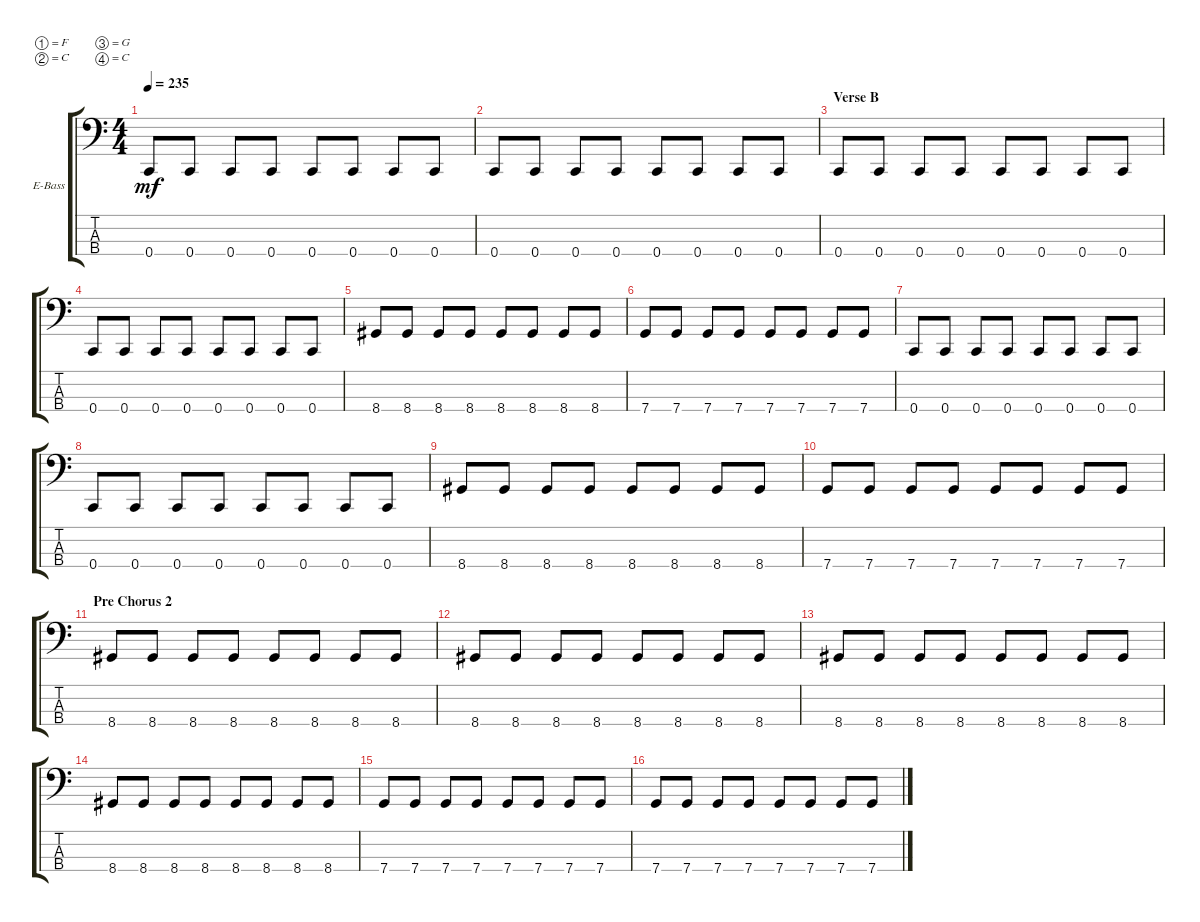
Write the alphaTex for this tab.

\defaultSystemsLayout 4
\bracketExtendMode groupsimilarinstruments
\firstSystemTrackNameOrientation horizontal
\otherSystemsTrackNameOrientation horizontal
\track ("Electric Bass" "E-Bass") {instrument electricbassfinger}
\staff {score tabs}
\tuning (F2 C2 G1 C1)
\ts (4 4)
\tempo 235
\clef f4
\scale
0.333333
\ks c
0.4.8{dy mf} 0.4.8 0.4.8 0.4.8 0.4.8 0.4.8 0.4.8 0.4.8 |
\scale
0.333333 0.4.8 0.4.8 0.4.8 0.4.8 0.4.8 0.4.8 0.4.8 0.4.8 |
\section ("" "Verse B")
\scale
0.333333 0.4.8 0.4.8 0.4.8 0.4.8 0.4.8 0.4.8 0.4.8 0.4.8 |
\scale
0.333333 0.4.8 0.4.8 0.4.8 0.4.8 0.4.8 0.4.8 0.4.8 0.4.8 |
\scale
0.333333 8.4.8 8.4.8 8.4.8 8.4.8 8.4.8 8.4.8 8.4.8 8.4.8 |
\scale
0.333333 7.4.8 7.4.8 7.4.8 7.4.8 7.4.8 7.4.8 7.4.8 7.4.8 |
\scale
0.333333 0.4.8 0.4.8 0.4.8 0.4.8 0.4.8 0.4.8 0.4.8 0.4.8 |
\scale
0.333333 0.4.8 0.4.8 0.4.8 0.4.8 0.4.8 0.4.8 0.4.8 0.4.8 |
\scale
0.333333 8.4.8 8.4.8 8.4.8 8.4.8 8.4.8 8.4.8 8.4.8 8.4.8 |
\scale
0.333333 7.4.8 7.4.8 7.4.8 7.4.8 7.4.8 7.4.8 7.4.8 7.4.8 |
\section ("" "Pre Chorus 2")
\scale
0.333333 8.4.8 8.4.8 8.4.8 8.4.8 8.4.8 8.4.8 8.4.8 8.4.8 |
\scale
0.333333 8.4.8 8.4.8 8.4.8 8.4.8 8.4.8 8.4.8 8.4.8 8.4.8 |
\scale
0.333333 8.4.8 8.4.8 8.4.8 8.4.8 8.4.8 8.4.8 8.4.8 8.4.8 |
\scale
0.333333 8.4.8 8.4.8 8.4.8 8.4.8 8.4.8 8.4.8 8.4.8 8.4.8 |
\scale
0.333333 7.4.8 7.4.8 7.4.8 7.4.8 7.4.8 7.4.8 7.4.8 7.4.8 |
\scale
0.333333 7.4.8 7.4.8 7.4.8 7.4.8 7.4.8 7.4.8 7.4.8 7.4.8
